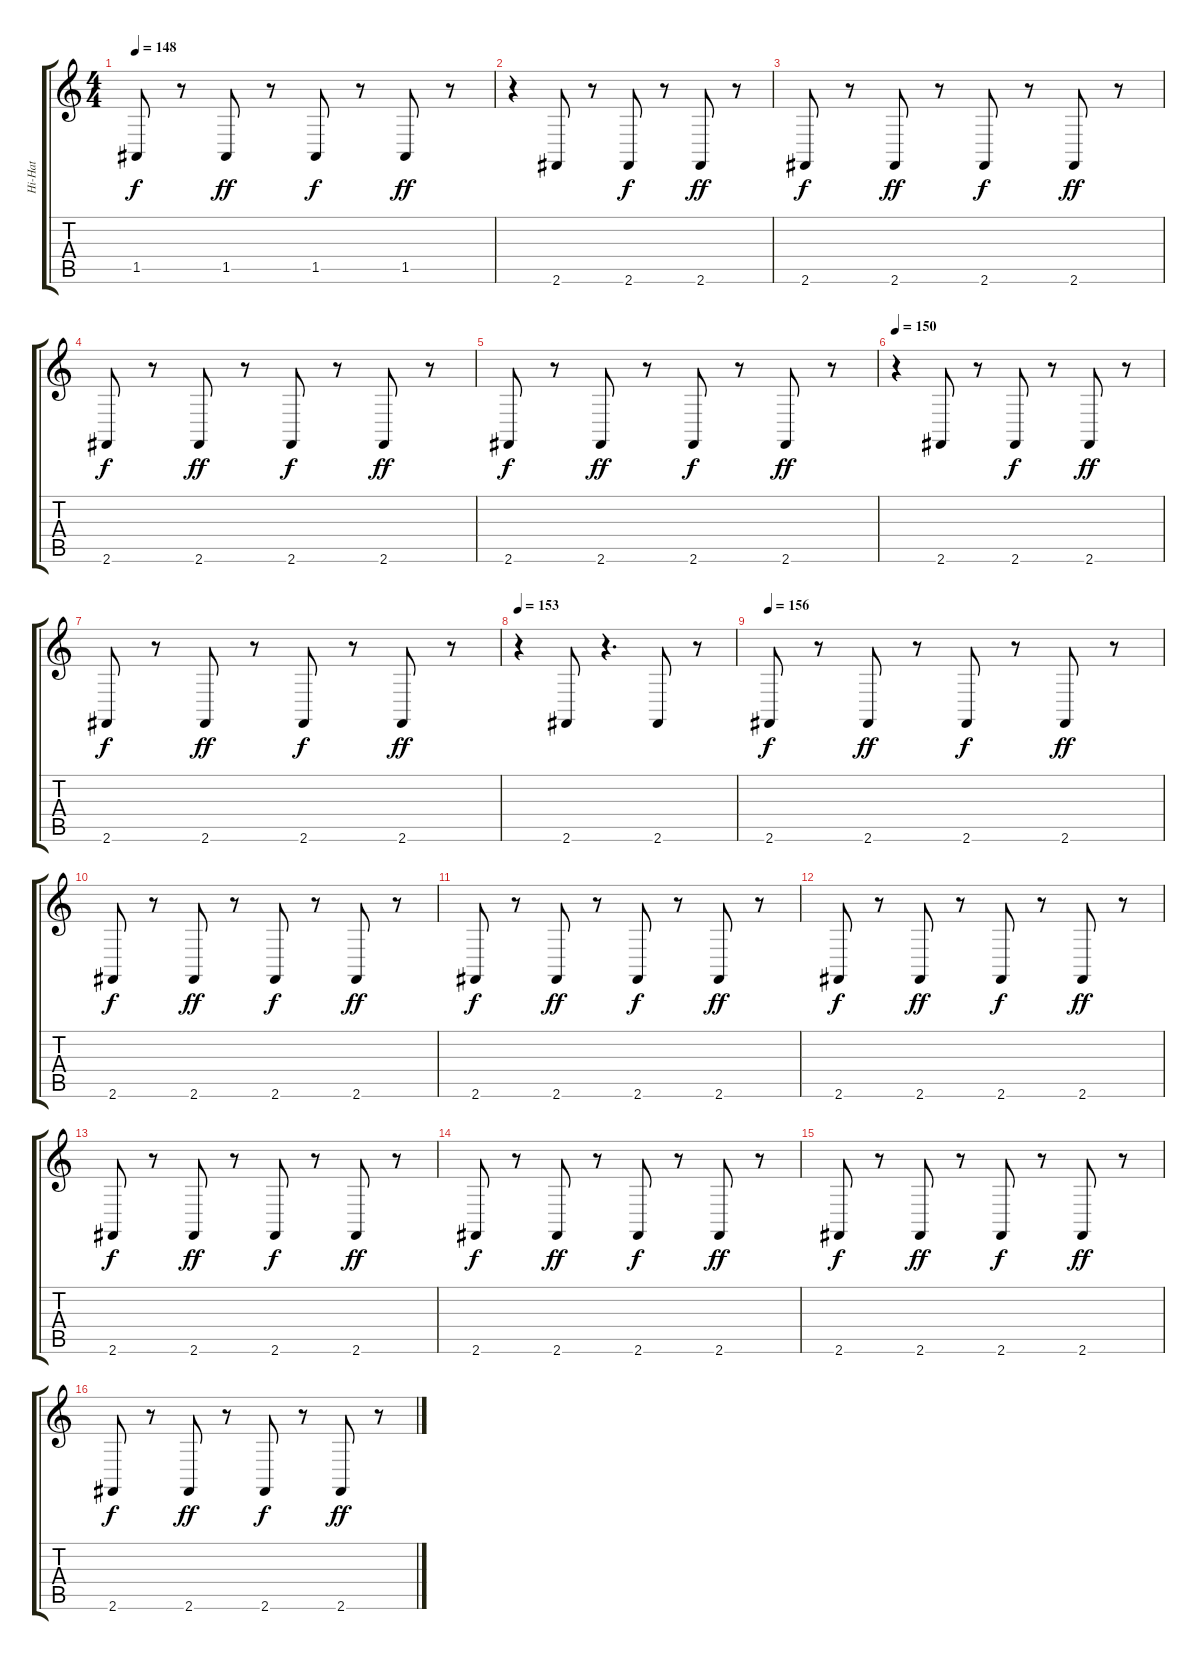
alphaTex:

\track ("Hi-Hat" "Hi-Hat") {instrument acousticgrandpiano}
\staff {score tabs}
\tuning (E4 B3 G3 D3 A2 E2) {hide}
\ts (4 4)
\tempo 148
\clef g2
\ks c
1.5.8{dy f} r.8 1.5.8{dy ff} r.8 1.5.8{dy f} r.8 1.5.8{dy ff} r.8 |
r.4 2.6.8 r.8 2.6.8{dy f} r.8 2.6.8{dy ff} r.8 |
2.6.8{dy f} r.8 2.6.8{dy ff} r.8 2.6.8{dy f} r.8 2.6.8{dy ff} r.8 |
2.6.8{dy f} r.8 2.6.8{dy ff} r.8 2.6.8{dy f} r.8 2.6.8{dy ff} r.8 |
2.6.8{dy f} r.8 2.6.8{dy ff} r.8 2.6.8{dy f} r.8 2.6.8{dy ff} r.8 |
\tempo 150
r.4 2.6.8 r.8 2.6.8{dy f} r.8 2.6.8{dy ff} r.8 |
2.6.8{dy f} r.8 2.6.8{dy ff} r.8 2.6.8{dy f} r.8 2.6.8{dy ff} r.8 |
\tempo 153
r.4 2.6.8 r.4{d} 2.6.8 r.8 |
\tempo 156
2.6.8{dy f} r.8 2.6.8{dy ff} r.8 2.6.8{dy f} r.8 2.6.8{dy ff} r.8 |
2.6.8{dy f} r.8 2.6.8{dy ff} r.8 2.6.8{dy f} r.8 2.6.8{dy ff} r.8 |
2.6.8{dy f} r.8 2.6.8{dy ff} r.8 2.6.8{dy f} r.8 2.6.8{dy ff} r.8 |
2.6.8{dy f} r.8 2.6.8{dy ff} r.8 2.6.8{dy f} r.8 2.6.8{dy ff} r.8 |
2.6.8{dy f} r.8 2.6.8{dy ff} r.8 2.6.8{dy f} r.8 2.6.8{dy ff} r.8 |
2.6.8{dy f} r.8 2.6.8{dy ff} r.8 2.6.8{dy f} r.8 2.6.8{dy ff} r.8 |
2.6.8{dy f} r.8 2.6.8{dy ff} r.8 2.6.8{dy f} r.8 2.6.8{dy ff} r.8 |
2.6.8{dy f} r.8 2.6.8{dy ff} r.8 2.6.8{dy f} r.8 2.6.8{dy ff} r.8
